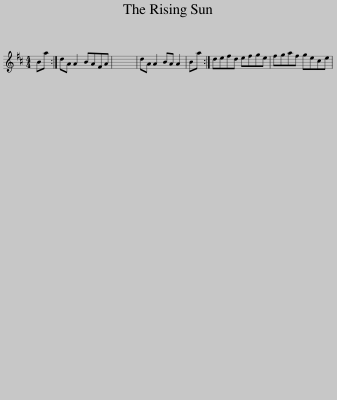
X:1
L:1/8
M:4/4
I:linebreak $
K:D
V:1 treble
V:1
 Ba :| dA A2 BAFA | x8 | dA A2 BA A2 | Ba :| %5
 defd efge | fgaf gece | %7
